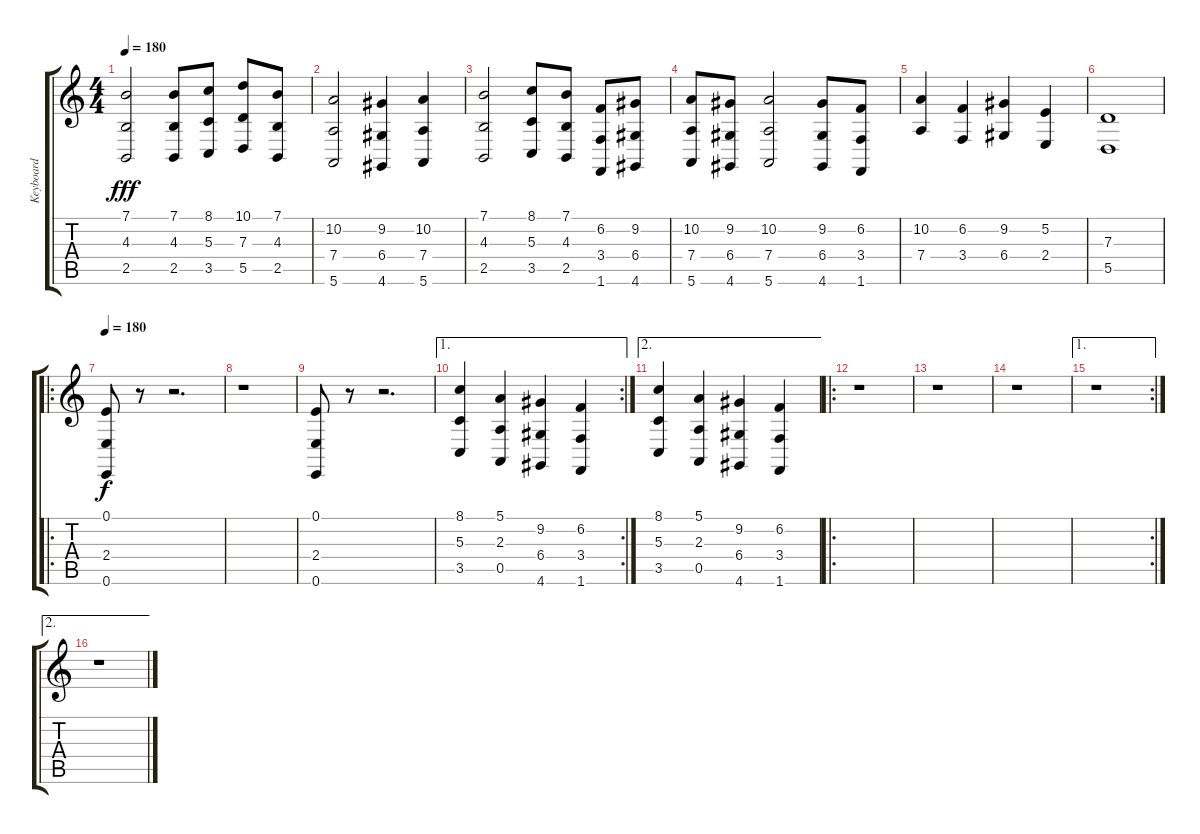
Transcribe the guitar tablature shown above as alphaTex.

\track ("Keyboard" "Keyboard") {instrument lead2sawtooth}
\staff {score tabs}
\tuning (E4 B3 G3 D3 A2 E2) {hide}
\ts (4 4)
\tempo 180
\clef g2
\ks c
(7.1 4.3 2.5).2{dy fff} (7.1 4.3 2.5).8 (8.1 5.3 3.5).8 (10.1 7.3 5.5).8 (7.1 4.3 2.5).8 |
(10.2 7.4 5.6).2 (9.2 6.4 4.6).4 (10.2 7.4 5.6).4 |
(7.1 4.3 2.5).2 (8.1 5.3 3.5).8 (7.1 4.3 2.5).8 (6.2 3.4 1.6).8 (9.2 6.4 4.6).8 |
(10.2 7.4 5.6).8 (9.2 6.4 4.6).8 (10.2 7.4 5.6).2 (9.2 6.4 4.6).8 (6.2 3.4 1.6).8 |
(10.2 7.4).4 (6.2 3.4).4 (9.2 6.4).4 (5.2 2.4).4 |
(7.3 5.5).1 |
\ro
\tempo 180
(0.1 2.4 0.6).8{dy f} r.8 r.2{d} |
r.1 |
(0.1 2.4 0.6).8 r.8 r.2{d} |
\ae 1
\rc 2
(8.1 5.3 3.5).4 (5.1 2.3 0.5).4 (9.2 6.4 4.6).4 (6.2 3.4 1.6).4 |
\ae 2
(8.1 5.3 3.5).4 (5.1 2.3 0.5).4 (9.2 6.4 4.6).4 (6.2 3.4 1.6).4 |
\ro
r.1 |
r.1 |
r.1 |
\ae 1
\rc 2
r.1 |
\ae 2
r.1
